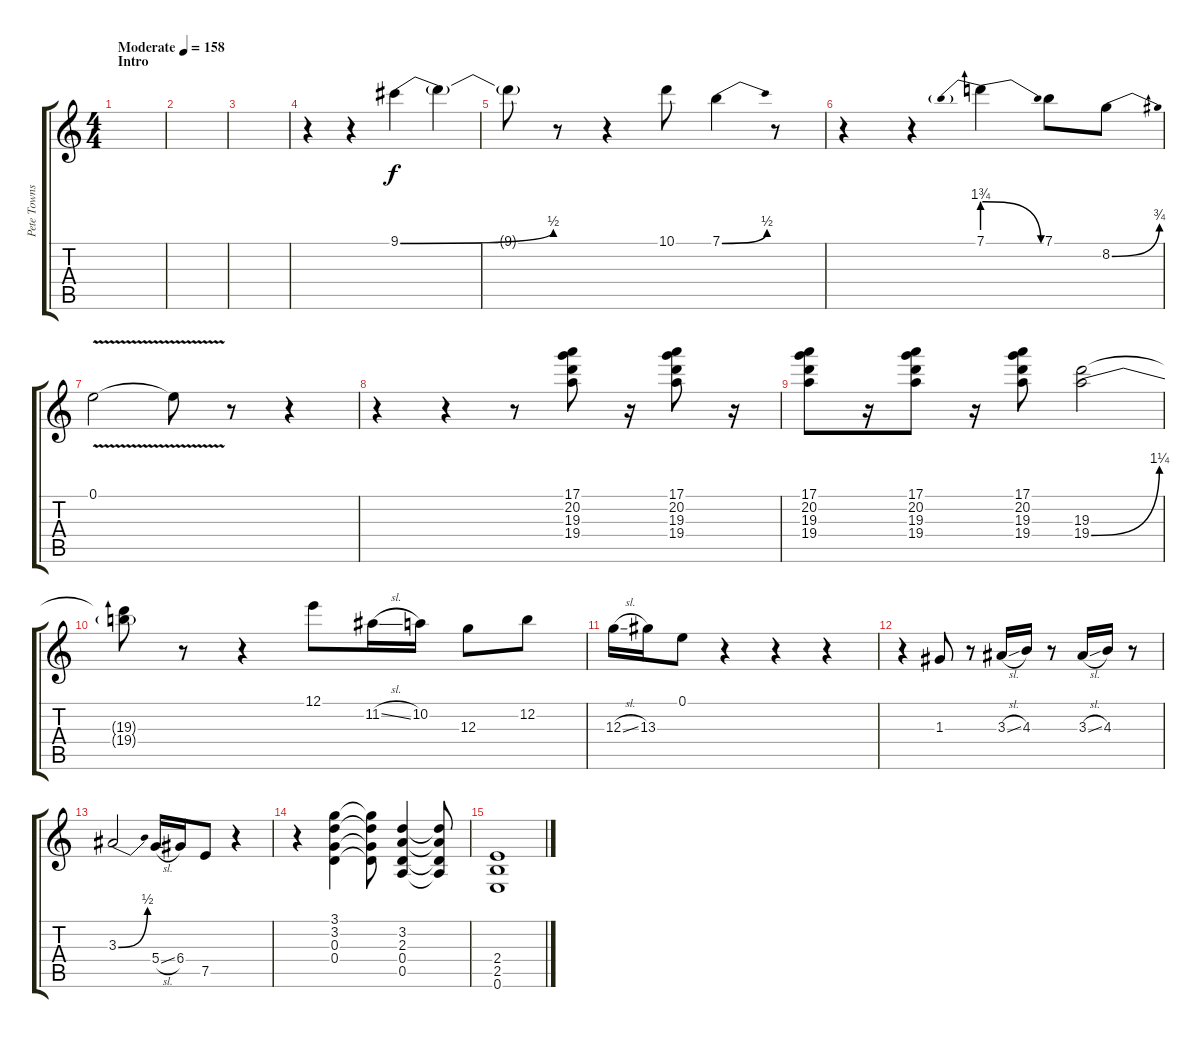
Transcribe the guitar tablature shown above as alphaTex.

\track ("Pete Townshend" "Pete Towns") {instrument overdrivenguitar}
\staff {score tabs}
\tuning (E4 B3 G3 D3 A2 E2) {hide}
\ts (4 4)
\section ("" "Intro")
\tempo (158 "Moderate")
\clef g2
\ks c
|
|
|
r.4 r.4 9.1{be (bend 0 0 60 2)}.4 9.1{t}.4 |
9.1{t}.8 r.8 r.4 10.1.8 7.1{be (bend 0 0 60 2)}.4 r.8 |
r.4 r.4 7.1{be (prebendrelease 0 7 60 0)}.4 7.1.8 8.2{be (bend 0 0 60 3)}.8 |
0.1{v}.2 0.1{t}.8 r.8 r.4 |
r.4 r.4 r.8 (17.1 20.2 19.3 19.4).8 r.16 (17.1 20.2 19.3 19.4).8 r.16 |
(17.1 20.2 19.3 19.4).8 r.16 (17.1 20.2 19.3 19.4).8 r.16 (17.1 20.2 19.3 19.4).8 (19.3 19.4{be (bend 0 0 60 5)}).2 |
(19.3{t} 19.4{t}).8 r.8 r.4 12.1.8 11.2{sl}.16 10.2.16 12.3.8 12.2.8 |
12.3{sl}.16 13.3.16 0.1.8 r.4 r.4 r.4 |
r.4 1.3.8 r.8 3.3{sl}.16 4.3.16 r.8 3.3{sl}.16 4.3.16 r.8 |
3.3{be (bend 0 0 60 2)}.2 5.4{sl}.16 6.4.16 7.5.8 r.4 |
r.4 (3.1 3.2 0.3 0.4).4 (3.1{t} 3.2{t} 0.3{t} 0.4{t}).8 (3.2 2.3 0.4 0.5).4 (3.2{t} 2.3{t} 0.4{t} 0.5{t}).8 |
(2.4 2.5 0.6).1
